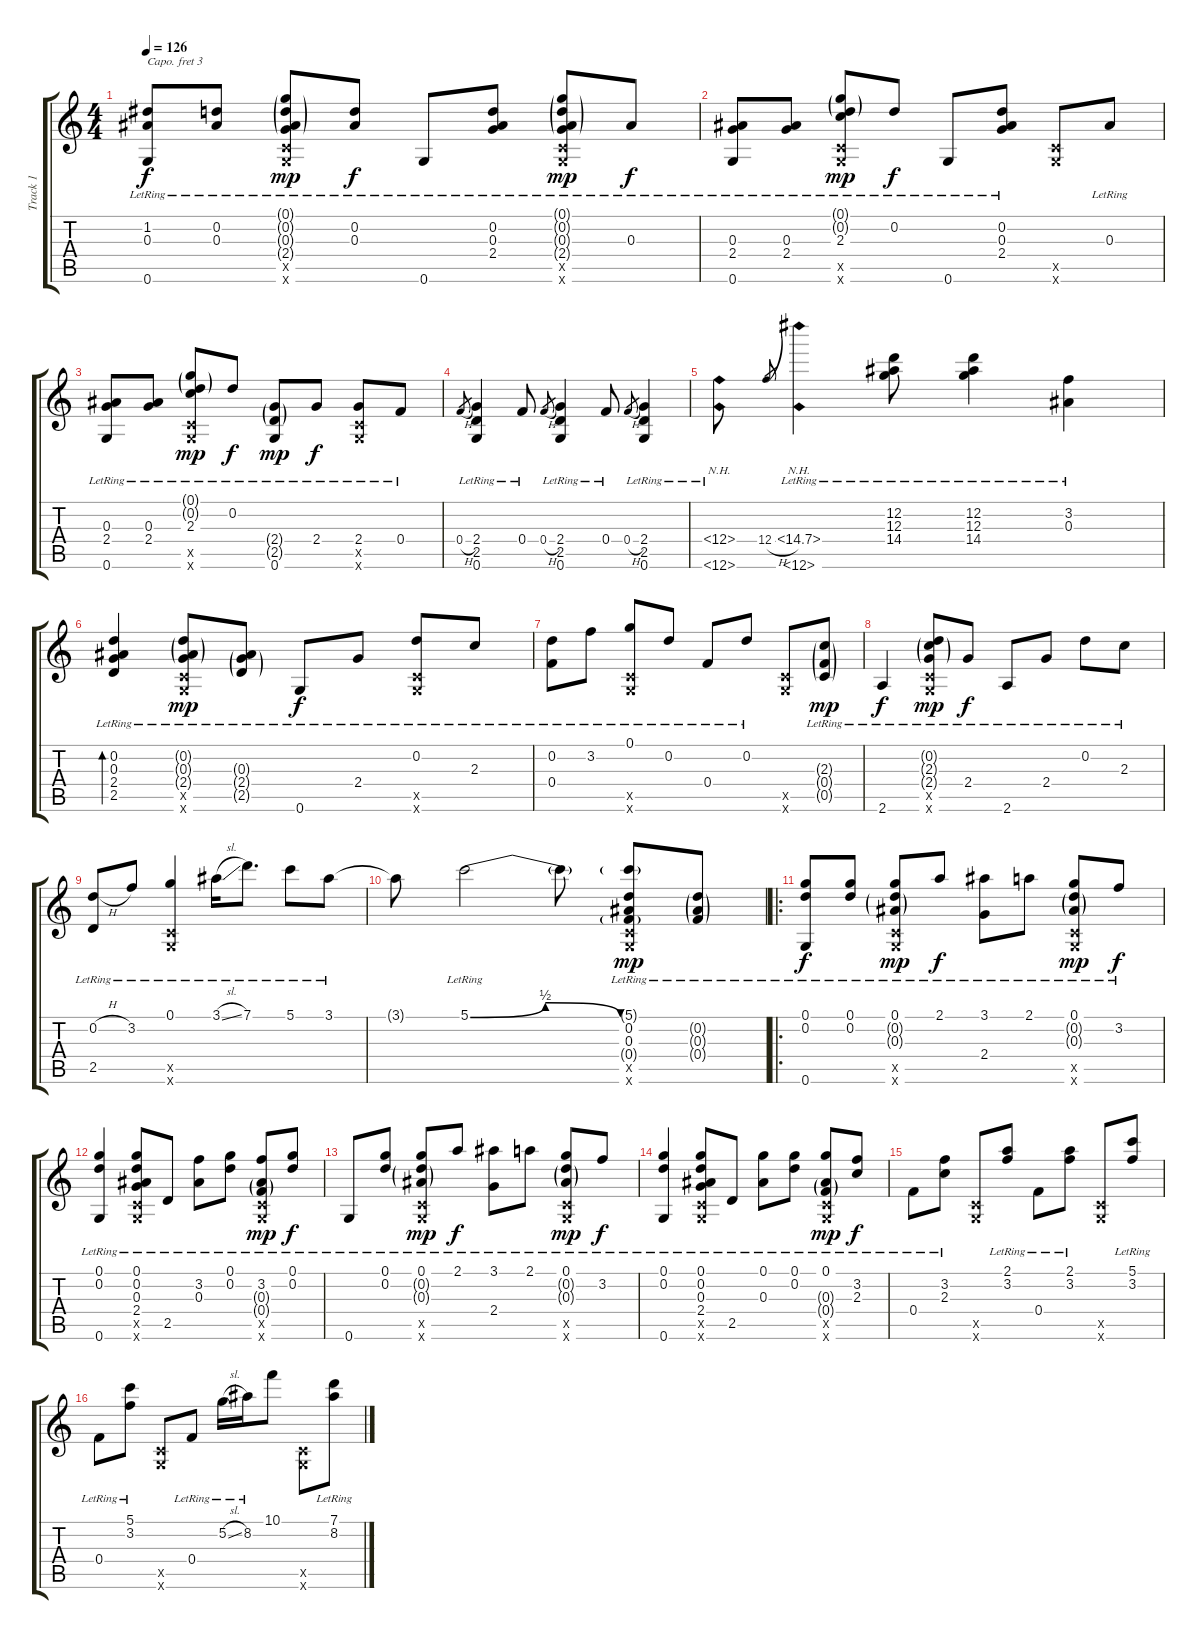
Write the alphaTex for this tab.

\track ("Track 1" "Track 1") {instrument acousticguitarsteel}
\staff {score tabs}
\capo 3
\tuning (E4 B3 G3 D3 A2 E2) {hide}
\ts (4 4)
\tempo 126
\clef g2
\ks c
(1.2{lr} 0.3{lr} 0.6{lr}).8{dy f} (0.2{lr} 0.3{lr}).8 (0.1{g lr} 0.2{g lr} 0.3{g lr} 2.4{g lr} 0.5{x} 0.6{x}).8{dy mp} (0.2{lr} 0.3{lr}).8{dy f} 0.6{lr}.8 (0.2{lr} 0.3{lr} 2.4{lr}).8 (0.1{g lr} 0.2{g lr} 0.3{g lr} 2.4{g lr} 0.5{x} 0.6{x}).8{dy mp} 0.3{lr}.8{dy f} |
(0.3{lr} 2.4{lr} 0.6{lr}).8 (0.3{lr} 2.4{lr}).8 (0.1{g lr} 0.2{g lr} 2.3{lr} 0.5{x} 0.6{x}).8{dy mp} 0.2{lr}.8{dy f} 0.6{lr}.8 (0.2{lr} 0.3{lr} 2.4{lr}).8 (0.5{x} 0.6{x}).8 0.3{lr}.8 |
(0.3{lr} 2.4{lr} 0.6{lr}).8 (0.3{lr} 2.4{lr}).8 (0.1{g lr} 0.2{g lr} 2.3{lr} 0.5{x} 0.6{x}).8{dy mp} 0.2{lr}.8{dy f} (2.4{g lr} 2.5{g lr} 0.6{lr}).8{dy mp} 2.4{lr}.8{dy f} (2.4{lr} 0.5{x} 0.6{x}).8 0.4{lr}.8 |
0.4{h}.8{gr} (2.4{lr} 2.5{lr} 0.6{lr}).4 0.4{lr}.8 0.4{h}.8{gr} (2.4{lr} 2.5{lr} 0.6{lr}).4 0.4{lr}.8 0.4{h}.8{gr} (2.4{lr} 2.5{lr} 0.6{lr}).4 |
(12.4{nh lr} 12.6{nh lr}).8 12.4{h}.8{gr} (14.4{nh lr} 12.6{nh lr}).4 (12.2{lr} 12.3{lr} 14.4{lr}).8 (12.2{lr} 12.3{lr} 14.4{lr}).4 (3.2{lr} 0.3{lr}).4 |
(0.2{lr} 0.3{lr} 2.4{lr} 2.5{lr}).4{bd 480} (0.2{g lr} 0.3{g lr} 2.4{g lr} 0.5{x} 0.6{x}).8{dy mp} (0.3{g lr} 2.4{g lr} 2.5{g lr}).8 0.6{lr}.8{dy f} 2.4{lr}.8 (0.2{lr} 0.5{x} 0.6{x}).8 2.3{lr}.8 |
(0.2{lr} 0.4{lr}).8 3.2{lr}.8 (0.1{lr} 0.5{x} 0.6{x}).8 0.2{lr}.8 0.4{lr}.8 0.2{lr}.8 (0.5{x} 0.6{x}).8 (2.3{g lr} 0.4{g lr} 0.5{g lr}).8{dy mp} |
2.6{lr}.4{dy f} (0.2{g lr} 2.3{g lr} 2.4{g lr} 0.5{x} 0.6{x}).8{dy mp} 2.4{lr}.8{dy f} 2.6{lr}.8 2.4{lr}.8 0.2{lr}.8 2.3{lr}.8 |
(0.2{h lr} 2.5{lr}).8 3.2{lr}.8 (0.1{lr} 0.5{x} 0.6{x}).4 3.1{sl lr}.16 7.1{lr}.8{d} 5.1{lr}.8 3.1{lr}.8 |
3.1{t}.8 5.1{be (bendrelease 0 0 15 2 44 2 60 0) lr}.2 5.1{t}.8 (5.1{g lr} 0.2{lr} 0.3{lr} 0.4{g lr} 0.5{x} 0.6{x}).8{dy mp} (0.2{g lr} 0.3{g lr} 0.4{g lr}).8 |
\ro
(0.1{lr} 0.2{lr} 0.6{lr}).8{dy f} (0.1{lr} 0.2{lr}).8 (0.1{lr} 0.2{g lr} 0.3{g lr} 0.5{x} 0.6{x}).8{dy mp} 2.1{lr}.8{dy f} (3.1{lr} 2.4{lr}).8 2.1{lr}.8 (0.1{lr} 0.2{g lr} 0.3{g lr} 0.5{x} 0.6{x}).8{dy mp} 3.2{lr}.8{dy f} |
(0.1{lr} 0.2{lr} 0.6{lr}).4 (0.1{lr} 0.2{lr} 0.3{lr} 2.4{lr} 0.5{x} 0.6{x}).8 2.5{lr}.8 (3.2{lr} 0.3{lr}).8 (0.1{lr} 0.2{lr}).8 (3.2{lr} 0.3{g lr} 0.4{g lr} 0.5{x} 0.6{x}).8{dy mp} (0.1{lr} 0.2{lr}).8{dy f} |
0.6{lr}.8 (0.1{lr} 0.2{lr}).8 (0.1{lr} 0.2{g lr} 0.3{g lr} 0.5{x} 0.6{x}).8{dy mp} 2.1{lr}.8{dy f} (3.1{lr} 2.4{lr}).8 2.1{lr}.8 (0.1{lr} 0.2{g lr} 0.3{g lr} 0.5{x} 0.6{x}).8{dy mp} 3.2{lr}.8{dy f} |
(0.1{lr} 0.2{lr} 0.6{lr}).4 (0.1{lr} 0.2{lr} 0.3{lr} 2.4{lr} 0.5{x} 0.6{x}).8 2.5{lr}.8 (0.1{lr} 0.3{lr}).8 (0.1{lr} 0.2{lr}).8 (0.1{lr} 0.3{g lr} 0.4{g lr} 0.5{x} 0.6{x}).8{dy mp} (3.2{lr} 2.3{lr}).8{dy f} |
0.4{lr}.8 (3.2{lr} 2.3{lr}).8 (0.5{x} 0.6{x}).8 (2.1{lr} 3.2{lr}).8 0.4{lr}.8 (2.1{lr} 3.2{lr}).8 (0.5{x} 0.6{x}).8 (5.1{lr} 3.2{lr}).8 |
0.4{lr}.8 (5.1{lr} 3.2{lr}).8 (0.5{x} 0.6{x}).8 0.4{lr}.8 5.2{sl lr}.16 8.2{lr}.16 10.1.8 (0.5{x} 0.6{x}).8 (7.1{lr} 8.2{lr}).8
